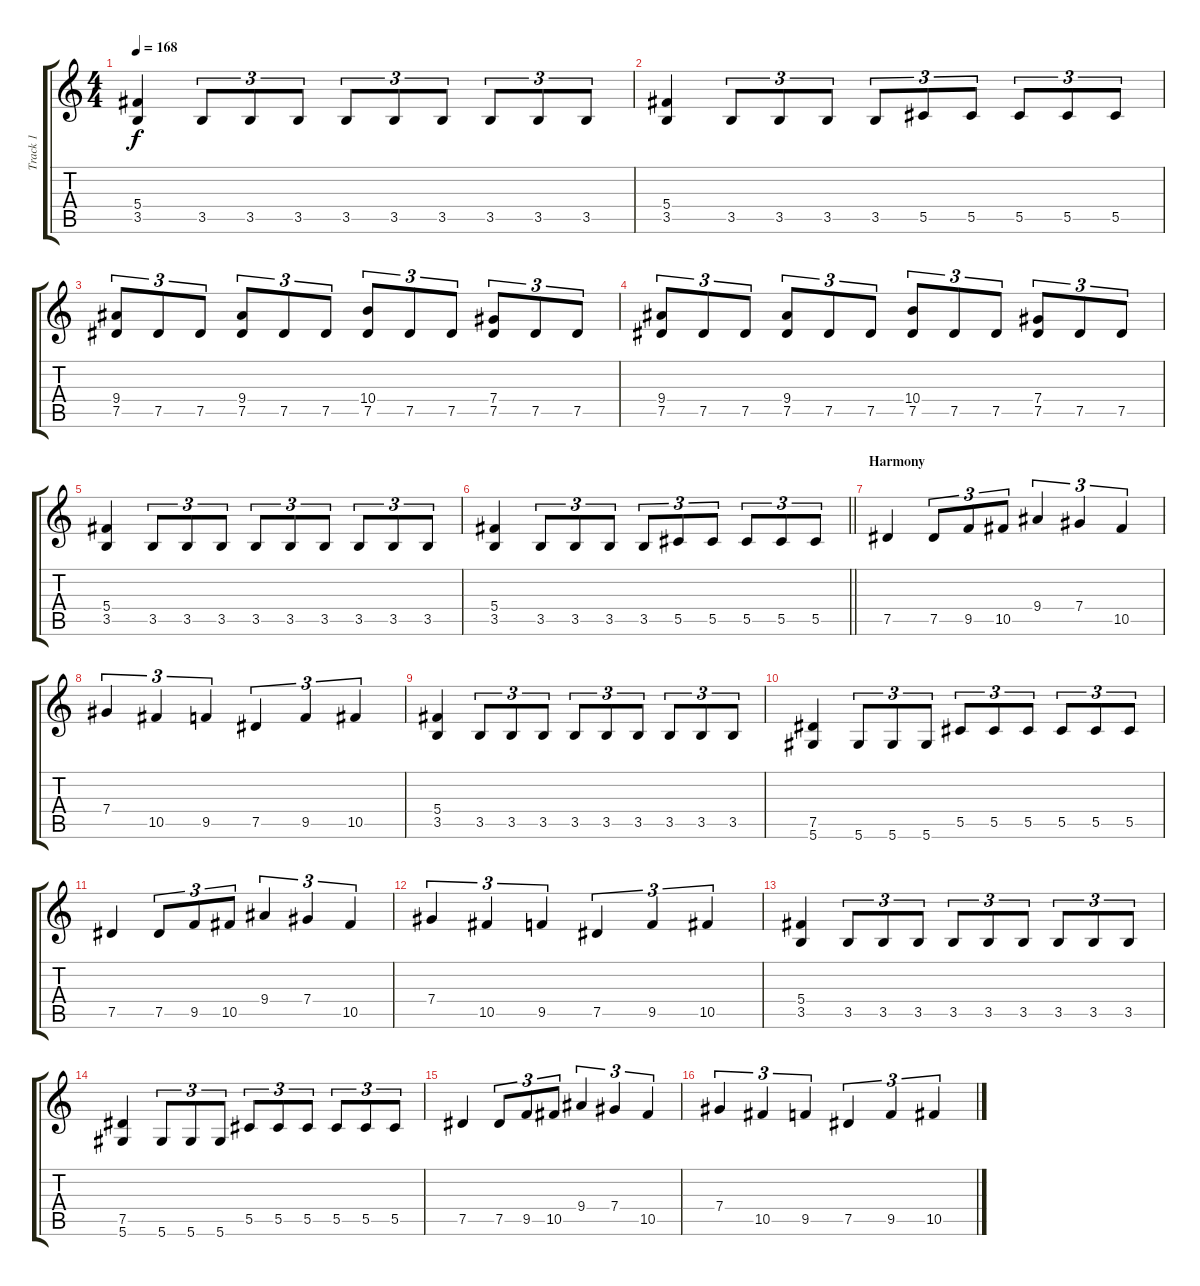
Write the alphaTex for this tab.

\track ("Track 1" "Track 1") {instrument overdrivenguitar}
\staff {score tabs}
\tuning (Eb4 Bb3 Gb3 Db3 Ab2 Eb2) {hide}
\ts (4 4)
\tempo 168
\clef g2
\ks c
(5.4 3.5).4{dy f} 3.5.8{tu (3 2)} 3.5.8{tu (3 2)} 3.5.8{tu (3 2)} 3.5.8{tu (3 2)} 3.5.8{tu (3 2)} 3.5.8{tu (3 2)} 3.5.8{tu (3 2)} 3.5.8{tu (3 2)} 3.5.8{tu (3 2)} |
(5.4 3.5).4 3.5.8{tu (3 2)} 3.5.8{tu (3 2)} 3.5.8{tu (3 2)} 3.5.8{tu (3 2)} 5.5.8{tu (3 2)} 5.5.8{tu (3 2)} 5.5.8{tu (3 2)} 5.5.8{tu (3 2)} 5.5.8{tu (3 2)} |
(9.4 7.5).8{tu (3 2)} 7.5.8{tu (3 2)} 7.5.8{tu (3 2)} (9.4 7.5).8{tu (3 2)} 7.5.8{tu (3 2)} 7.5.8{tu (3 2)} (10.4 7.5).8{tu (3 2)} 7.5.8{tu (3 2)} 7.5.8{tu (3 2)} (7.4 7.5).8{tu (3 2)} 7.5.8{tu (3 2)} 7.5.8{tu (3 2)} |
(9.4 7.5).8{tu (3 2)} 7.5.8{tu (3 2)} 7.5.8{tu (3 2)} (9.4 7.5).8{tu (3 2)} 7.5.8{tu (3 2)} 7.5.8{tu (3 2)} (10.4 7.5).8{tu (3 2)} 7.5.8{tu (3 2)} 7.5.8{tu (3 2)} (7.4 7.5).8{tu (3 2)} 7.5.8{tu (3 2)} 7.5.8{tu (3 2)} |
(5.4 3.5).4 3.5.8{tu (3 2)} 3.5.8{tu (3 2)} 3.5.8{tu (3 2)} 3.5.8{tu (3 2)} 3.5.8{tu (3 2)} 3.5.8{tu (3 2)} 3.5.8{tu (3 2)} 3.5.8{tu (3 2)} 3.5.8{tu (3 2)} |
\barLineRight lightlight
(5.4 3.5).4 3.5.8{tu (3 2)} 3.5.8{tu (3 2)} 3.5.8{tu (3 2)} 3.5.8{tu (3 2)} 5.5.8{tu (3 2)} 5.5.8{tu (3 2)} 5.5.8{tu (3 2)} 5.5.8{tu (3 2)} 5.5.8{tu (3 2)} |
\section ("" "Harmony")
7.5.4 7.5.8{tu (3 2)} 9.5.8{tu (3 2)} 10.5.8{tu (3 2)} 9.4.4{tu (3 2)} 7.4.4{tu (3 2)} 10.5.4{tu (3 2)} |
7.4.4{tu (3 2)} 10.5.4{tu (3 2)} 9.5.4{tu (3 2)} 7.5.4{tu (3 2)} 9.5.4{tu (3 2)} 10.5.4{tu (3 2)} |
(5.4 3.5).4 3.5.8{tu (3 2)} 3.5.8{tu (3 2)} 3.5.8{tu (3 2)} 3.5.8{tu (3 2)} 3.5.8{tu (3 2)} 3.5.8{tu (3 2)} 3.5.8{tu (3 2)} 3.5.8{tu (3 2)} 3.5.8{tu (3 2)} |
(7.5 5.6).4 5.6.8{tu (3 2)} 5.6.8{tu (3 2)} 5.6.8{tu (3 2)} 5.5.8{tu (3 2)} 5.5.8{tu (3 2)} 5.5.8{tu (3 2)} 5.5.8{tu (3 2)} 5.5.8{tu (3 2)} 5.5.8{tu (3 2)} |
7.5.4 7.5.8{tu (3 2)} 9.5.8{tu (3 2)} 10.5.8{tu (3 2)} 9.4.4{tu (3 2)} 7.4.4{tu (3 2)} 10.5.4{tu (3 2)} |
7.4.4{tu (3 2)} 10.5.4{tu (3 2)} 9.5.4{tu (3 2)} 7.5.4{tu (3 2)} 9.5.4{tu (3 2)} 10.5.4{tu (3 2)} |
(5.4 3.5).4 3.5.8{tu (3 2)} 3.5.8{tu (3 2)} 3.5.8{tu (3 2)} 3.5.8{tu (3 2)} 3.5.8{tu (3 2)} 3.5.8{tu (3 2)} 3.5.8{tu (3 2)} 3.5.8{tu (3 2)} 3.5.8{tu (3 2)} |
(7.5 5.6).4 5.6.8{tu (3 2)} 5.6.8{tu (3 2)} 5.6.8{tu (3 2)} 5.5.8{tu (3 2)} 5.5.8{tu (3 2)} 5.5.8{tu (3 2)} 5.5.8{tu (3 2)} 5.5.8{tu (3 2)} 5.5.8{tu (3 2)} |
7.5.4 7.5.8{tu (3 2)} 9.5.8{tu (3 2)} 10.5.8{tu (3 2)} 9.4.4{tu (3 2)} 7.4.4{tu (3 2)} 10.5.4{tu (3 2)} |
7.4.4{tu (3 2)} 10.5.4{tu (3 2)} 9.5.4{tu (3 2)} 7.5.4{tu (3 2)} 9.5.4{tu (3 2)} 10.5.4{tu (3 2)}
